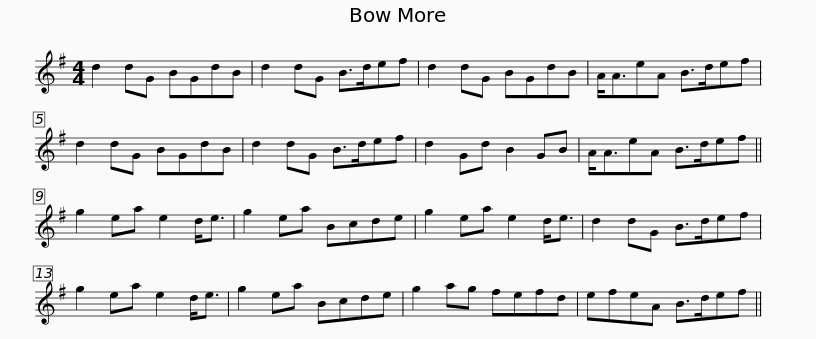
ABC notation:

X:1
L:1/8
M:4/4
I:linebreak $
K:G
V:1 treble
V:1
 d2 dG BGdB | d2 dG B>def | d2 dG BGdB | A<AeA B>def | d2 dG BGdB | %5
 d2 dG B>def |$ d2 Gd B2 GB | A<AeA B>def || g2 ea e2 d<e | g2 ea Bcde | %10
 g2 ea e2 d<e | d2 dG B>def |$ g2 ea e2 d<e | g2 ea Bcde | g2 ag fefd | %15
 efeA B>def || %16
